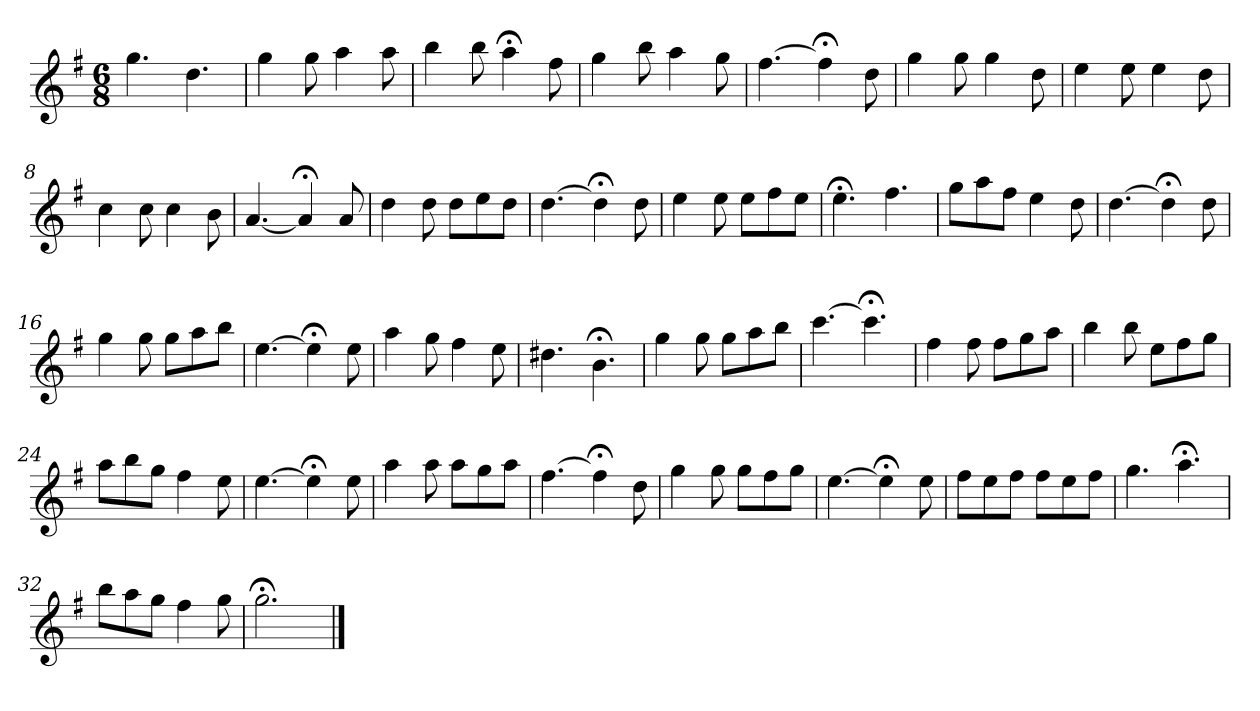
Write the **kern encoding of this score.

**kern
*part1
*staff1
*k[f#]
*G:
*M6/8
*MM120
=1
4.gg
4.dd
=2
4gg
8gg
4aa
8aa
=3
4bb
8bb
4aa;<
8ff#
=4
4gg
8bb
4aa
8gg
=5
[4.ff#
4ff#;<]
8dd
=6
4gg
8gg
4gg
8dd
=7
4ee
8ee
4ee
8dd
=8
4cc
8cc
4cc
8b
=9
[4.a
4a;<]
8a
=10
4dd
8dd
8ddL
8ee
8ddJ
=11
[4.dd
4dd;<]
8dd
=12
4ee
8ee
8eeL
8ff#
8eeJ
=13
4.ee;<
4.ff#
=14
8ggL
8aa
8ff#J
4ee
8dd
=15
[4.dd
4dd;<]
8dd
=16
4gg
8gg
8ggL
8aa
8bbJ
=17
[4.ee
4ee;<]
8ee
=18
4aa
8gg
4ff#
8ee
=19
4.dd#X
4.b;<
=20
4gg
8gg
8ggL
8aa
8bbJ
=21
[4.ccc
4.ccc;<]
=22
4ff#
8ff#
8ff#L
8gg
8aaJ
=23
4bb
8bb
8eeL
8ff#
8ggJ
=24
8aaL
8bb
8ggJ
4ff#
8ee
=25
[4.ee
4ee;<]
8ee
=26
4aa
8aa
8aaL
8gg
8aaJ
=27
[4.ff#
4ff#;<]
8dd
=28
4gg
8gg
8ggL
8ff#
8ggJ
=29
[4.ee
4ee;<]
8ee
=30
8ff#L
8ee
8ff#J
8ff#L
8ee
8ff#J
=31
4.gg
4.aa;<
=32
8bbL
8aa
8ggJ
4ff#
8gg
=33
2.gg;<
==
*-
